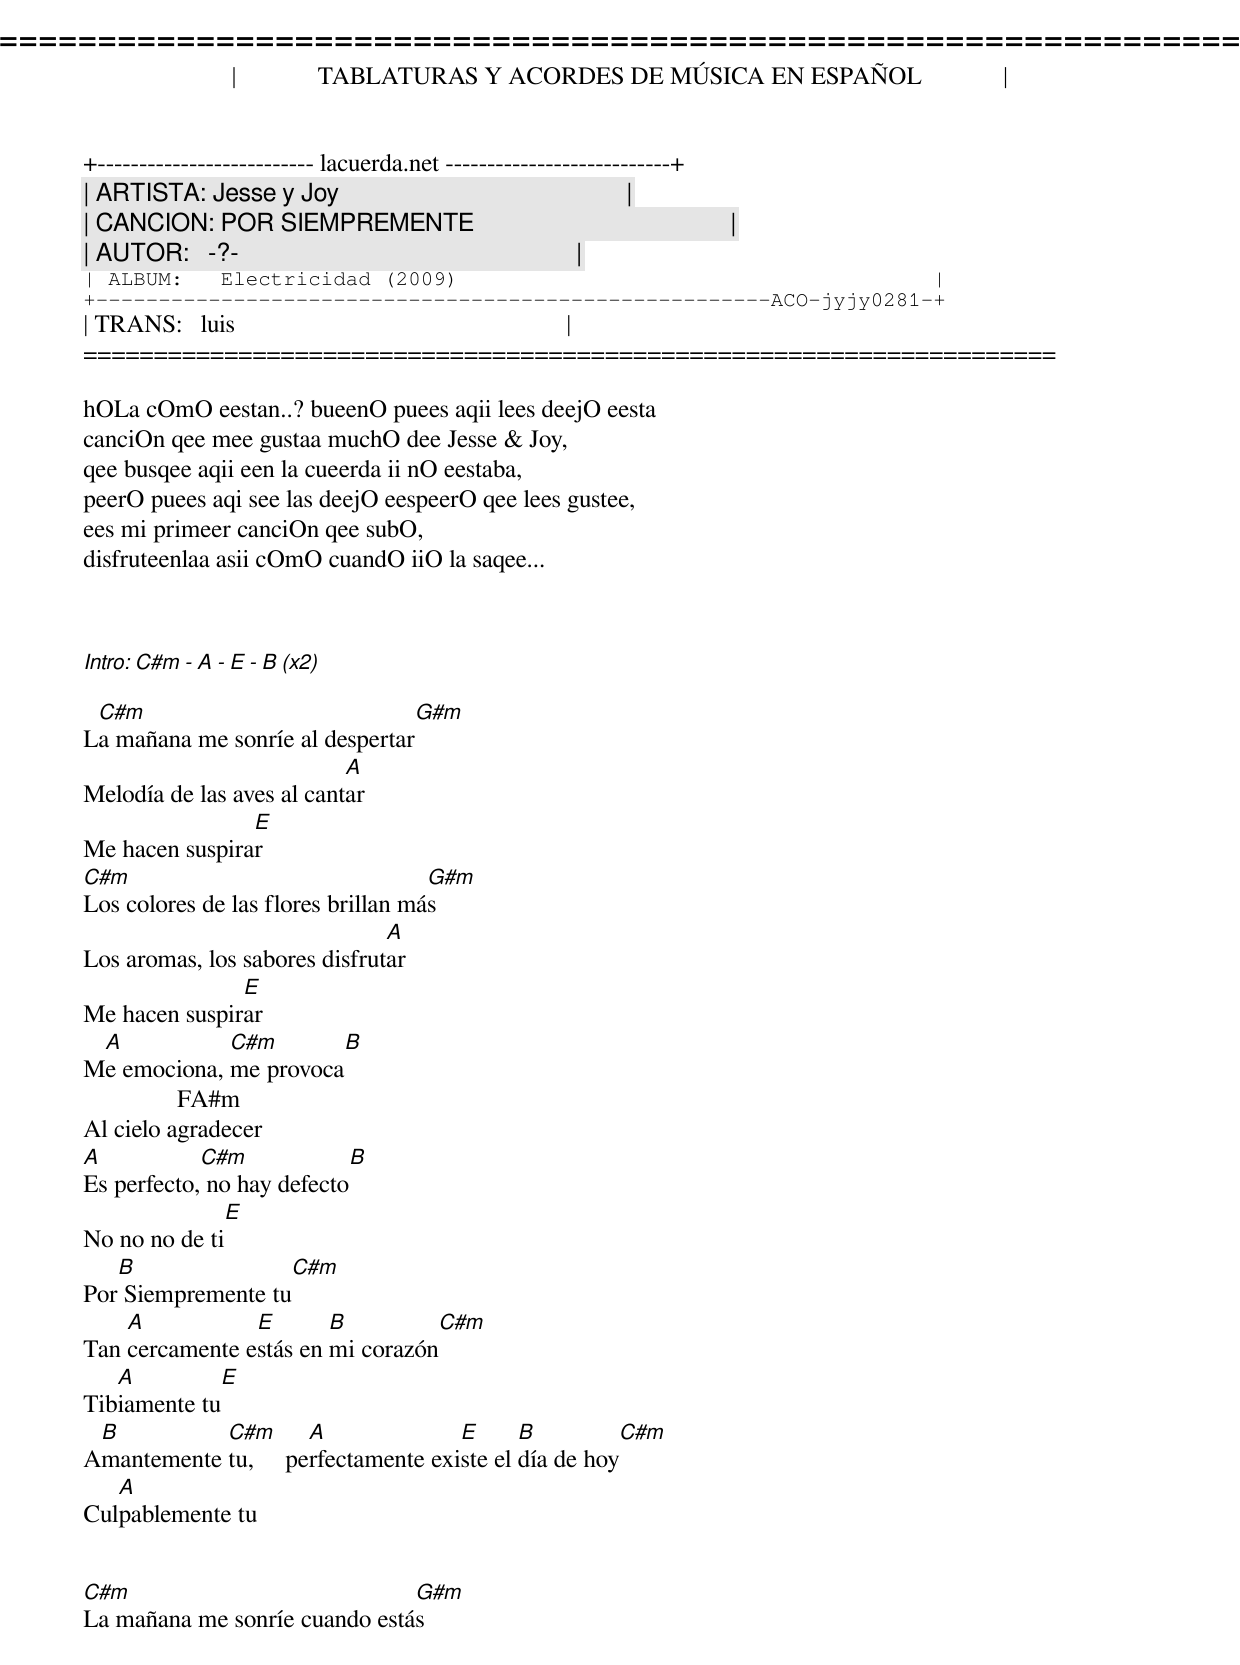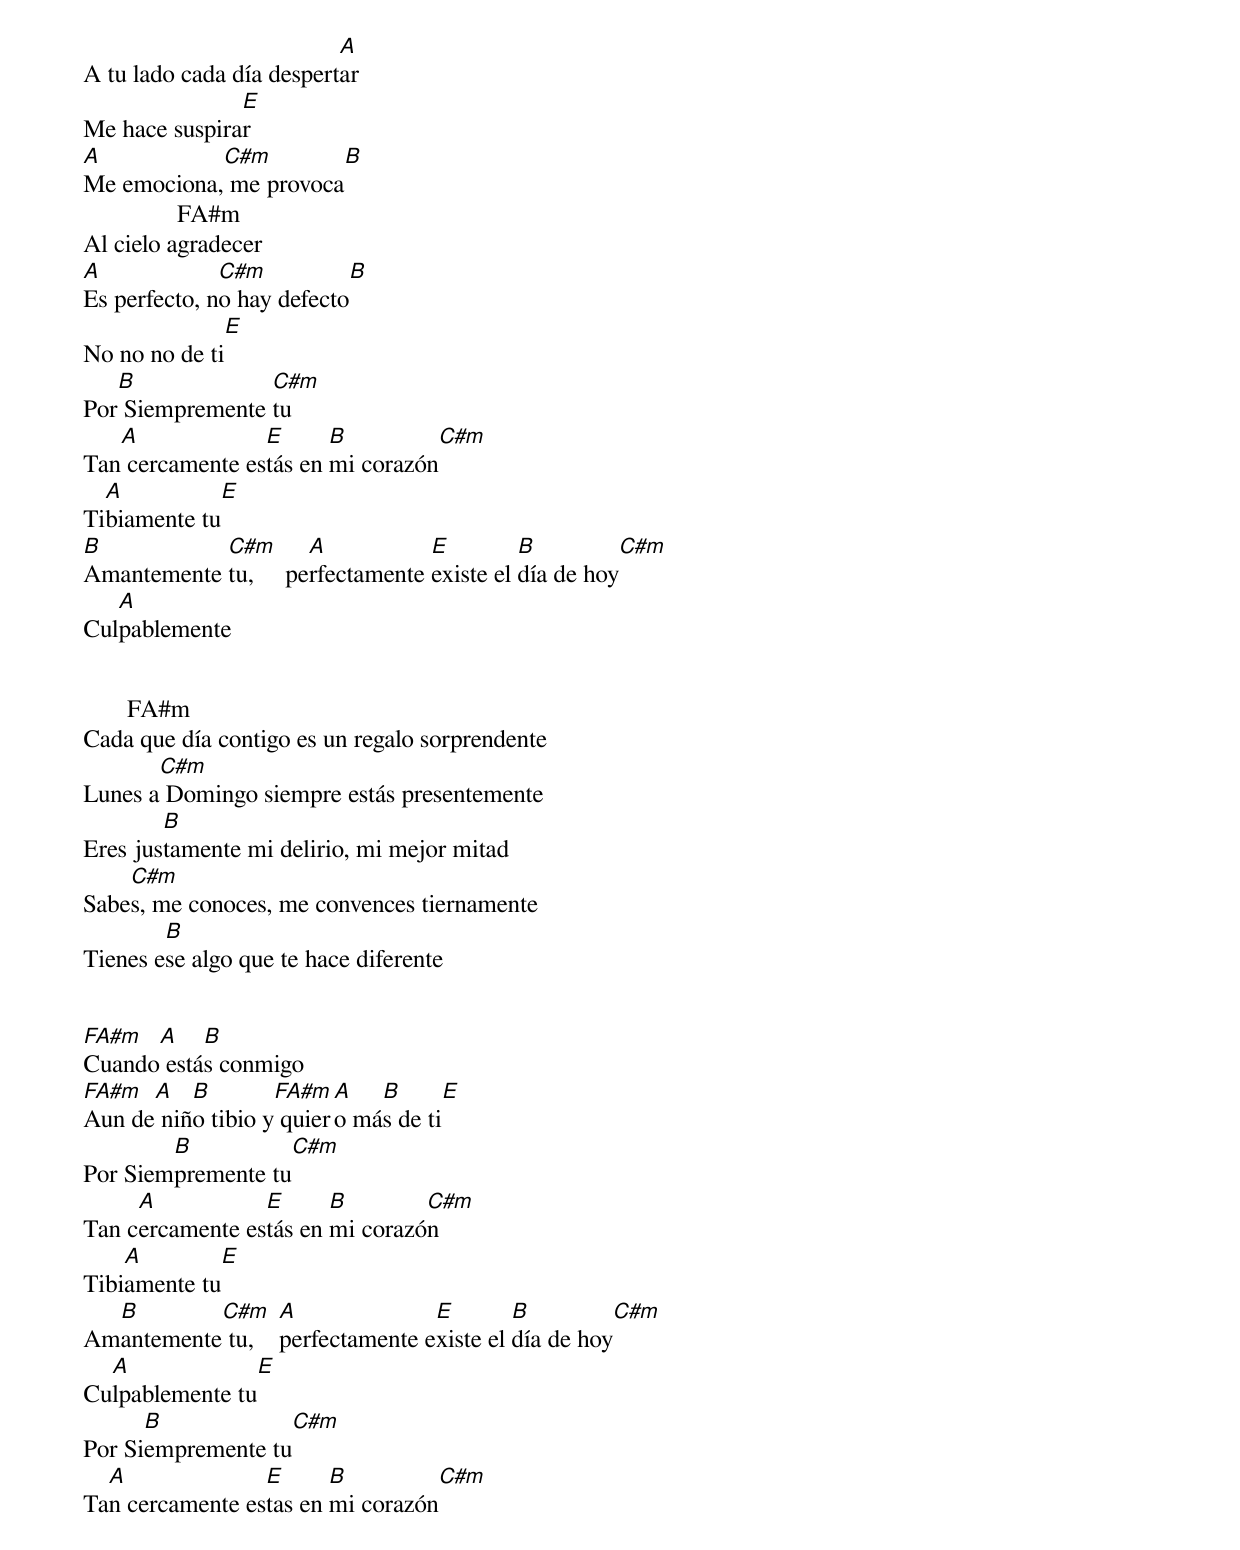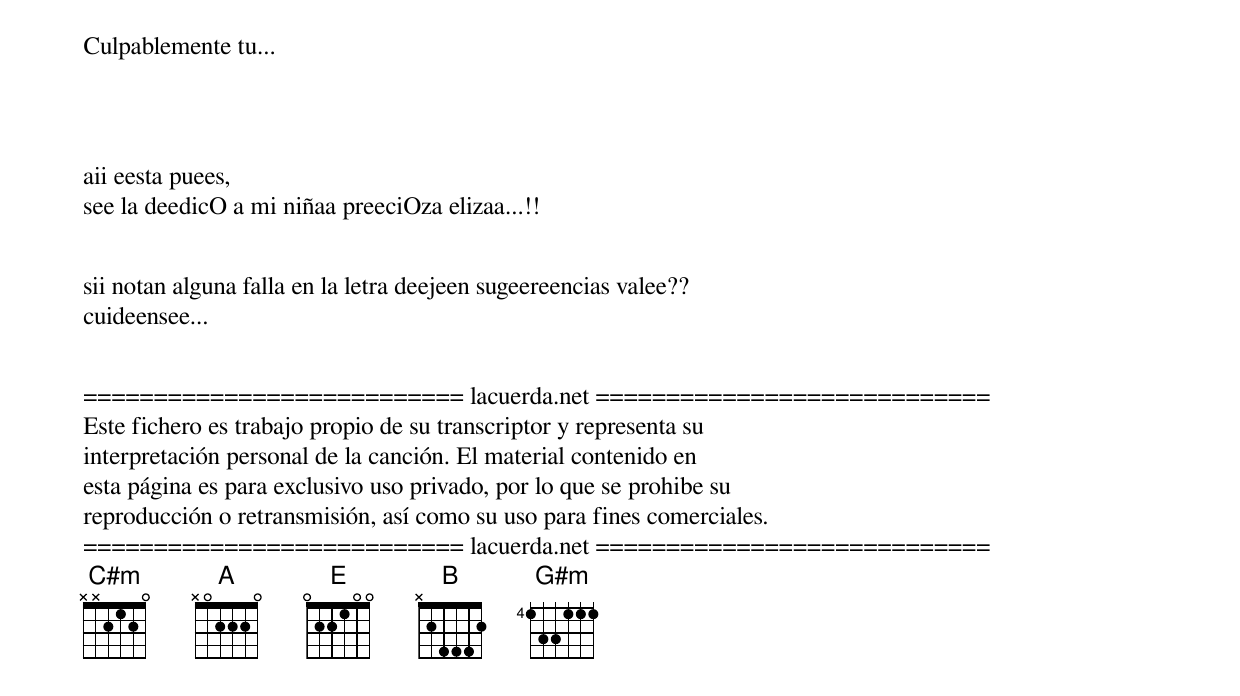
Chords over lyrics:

=====================================================================
|             TABLATURAS Y ACORDES DE MÚSICA EN ESPAÑOL             |
+-------------------------- lacuerda.net ---------------------------+
| ARTISTA: Jesse y Joy                                              |
| CANCION: POR SIEMPREMENTE                                         |
| AUTOR:   -?-                                                      |
| ALBUM:   Electricidad (2009)                                      |
+------------------------------------------------------ACO-jyjy0281-+
| TRANS:   luis                                                     |
=====================================================================

hOLa cOmO eestan..? bueenO puees aqii lees deejO eesta
canciOn qee mee gustaa muchO dee Jesse & Joy,
qee busqee aqii een la cueerda ii nO eestaba,
peerO puees aqi see las deejO eespeerO qee lees gustee,
ees mi primeer canciOn qee subO,
disfruteenlaa asii cOmO cuandO iiO la saqee...



Intro: C#m - A - E - B  (x2)

 C#m                            G#m
La mañana me sonríe al despertar
                           A
Melodía de las aves al cantar
                E
Me hacen suspirar
C#m                                 G#m
Los colores de las flores brillan más
                               A
Los aromas, los sabores disfrutar
               E
Me hacen suspirar
 A           C#m        B
Me emociona, me provoca
               FA#m
Al cielo agradecer
A           C#m             B
Es perfecto, no hay defecto
                E
No no no de ti
   B               C#m
Por Siempremente tu
    A           E       B          C#m
Tan cercamente estás en mi corazón
   A              E
Tibiamente tu
 B          C#m       A              E      B         C#m
Amantemente tu,     perfectamente existe el día de hoy
   A
Culpablemente tu


C#m                            G#m
La mañana me sonríe cuando estás
                          A
A tu lado cada día despertar
               E
Me hace suspirar
A           C#m         B
Me emociona, me provoca
               FA#m
Al cielo agradecer
A             C#m           B
Es perfecto, no hay defecto
                E
No no no de ti
   B             C#m
Por Siempremente tu
   A             E      B         C#m
Tan cercamente estás en mi corazón
  A            E
Tibiamente tu
B           C#m       A           E         B         C#m
Amantemente tu,     perfectamente existe el día de hoy
   A
Culpablemente


       FA#m
Cada que día contigo es un regalo sorprendente
       C#m
Lunes a Domingo siempre estás presentemente
        B
Eres justamente mi delirio, mi mejor mitad
    C#m
Sabes, me conoces, me convences tiernamente
        B
Tienes ese algo que te hace diferente


FA#m  A    B
Cuando estás conmigo
FA#m  A   B        FA#m  A   B       E
Aun de niño tibio y quiero más de ti
        B            C#m
Por Siempremente tu
     A           E      B        C#m
Tan cercamente estás en mi corazón
    A          E
Tibiamente tu
  B        C#m     A              E        B         C#m
Amantemente tu,    perfectamente existe el día de hoy
  A               E
Culpablemente tu
      B             C#m
Por Siempremente tu
  A              E      B          C#m
Tan cercamente estas en mi corazón

Culpablemente tu...




aii eesta puees,
see la deedicO a mi niñaa preeciOza elizaa...!!


sii notan alguna falla en la letra deejeen sugeereencias valee??
cuideensee...


=========================== lacuerda.net ============================
Este fichero es trabajo propio de su transcriptor y representa su
interpretación personal de la canción. El material contenido en
esta página es para exclusivo uso privado, por lo que se prohibe su
reproducción o retransmisión, así como su uso para fines comerciales.
=========================== lacuerda.net ============================
